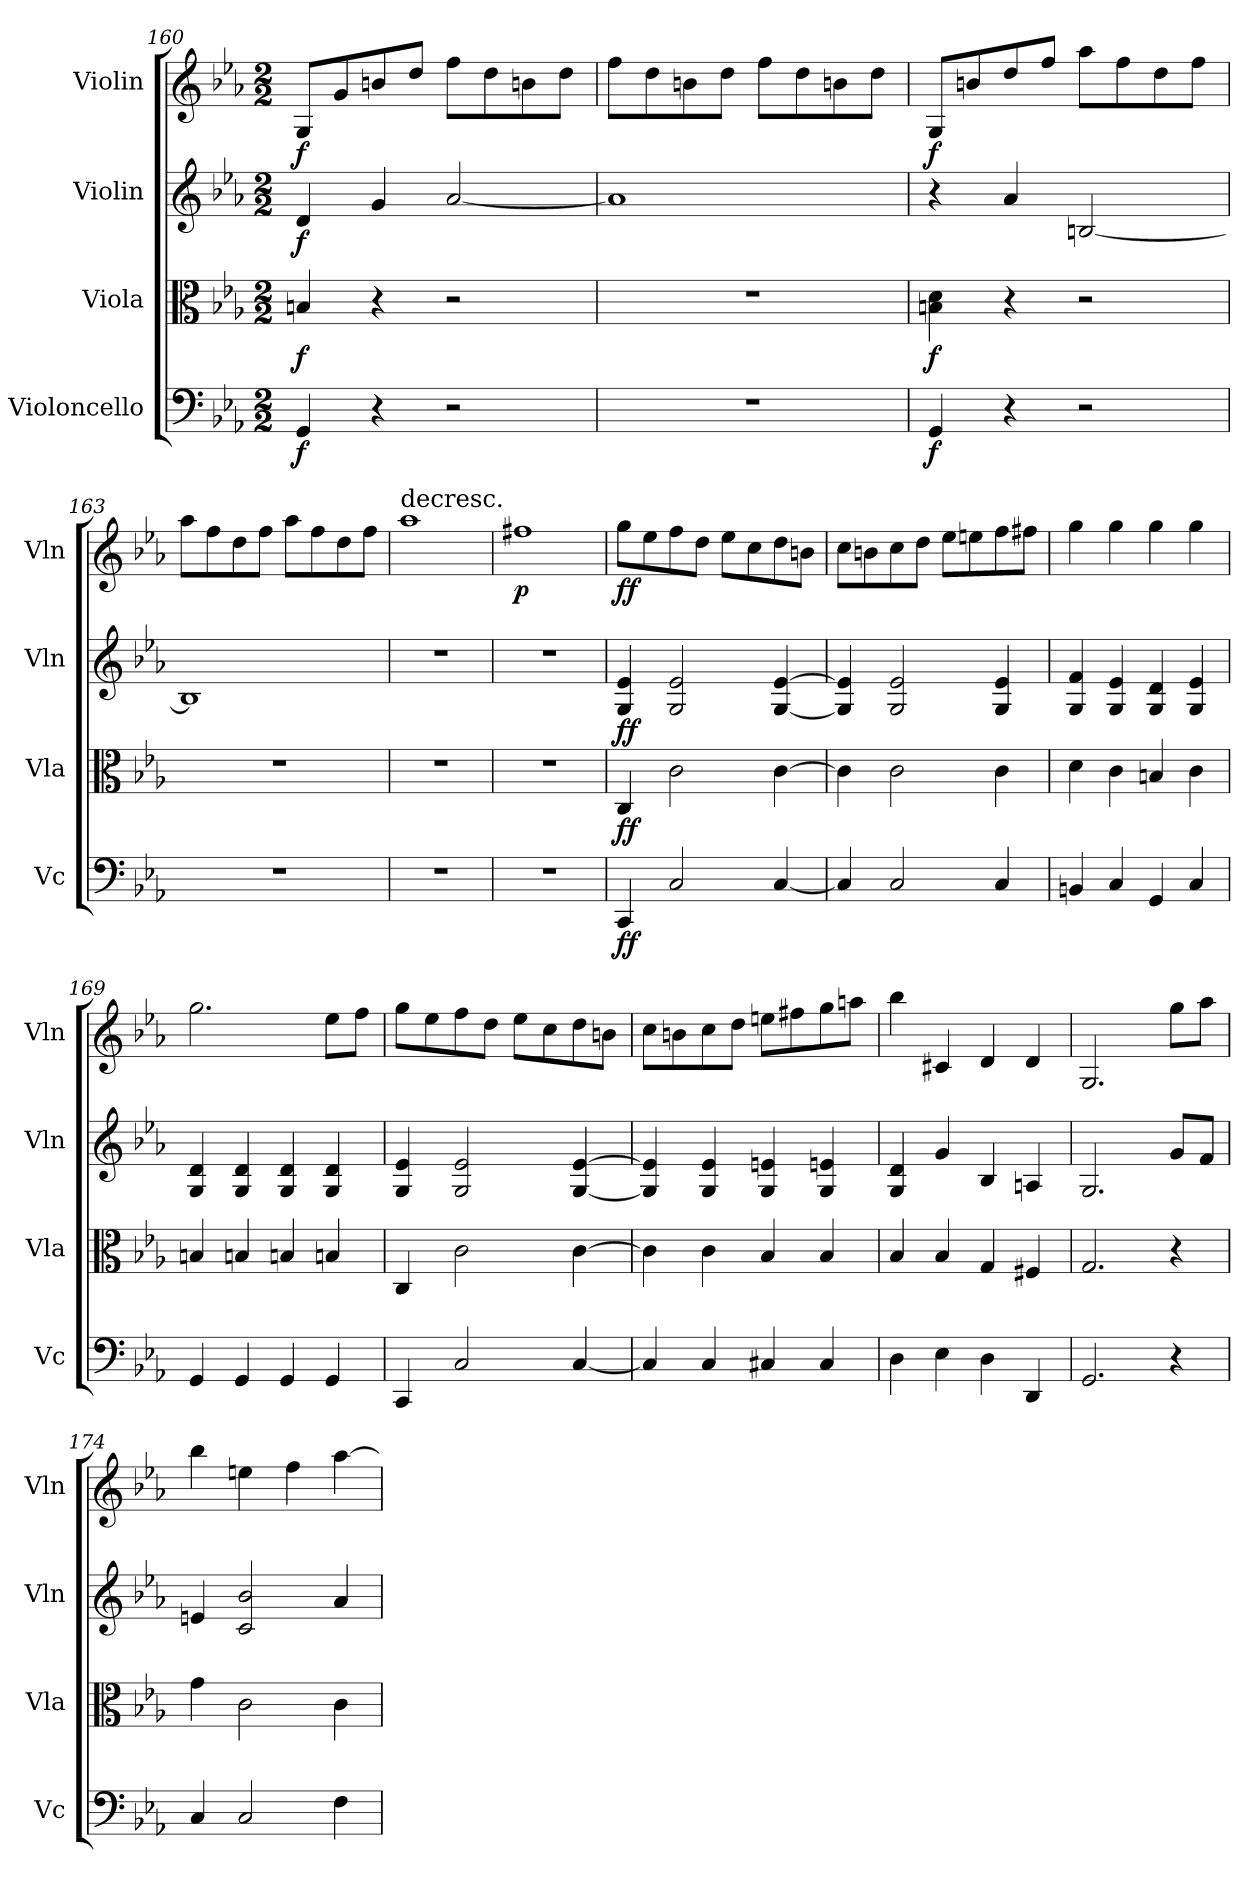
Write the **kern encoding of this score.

**kern	**dynam	**kern	**dynam	**kern	**dynam	**kern	**dynam
*part4	*part4	*part3	*part3	*part2	*part2	*part1	*part1
*staff4	*staff4	*staff3	*staff3	*staff2	*staff2	*staff1	*staff1
*I"Violoncello	*	*I"Viola	*	*I"Violin	*	*I"Violin	*
*I'Vc	*	*I'Vla	*	*I'Vln	*	*I'Vln	*
*clefF4	*	*clefC3	*	*clefG2	*	*clefG2	*
*k[b-e-a-]	*	*k[b-e-a-]	*	*k[b-e-a-]	*	*k[b-e-a-]	*
*M2/2	*	*M2/2	*	*M2/2	*	*M2/2	*
=160	=160	=160	=160	=160	=160	=160	=160
4GG/	f	4Bn/	f	4d/	f	8G/L	f
.	.	.	.	.	.	8g/	.
4r	.	4r	.	4g/	.	8bn/	.
.	.	.	.	.	.	8dd/J	.
2r	.	2r	.	[2a-/	.	8ff\L	.
.	.	.	.	.	.	8dd\	.
.	.	.	.	.	.	8bn\	.
.	.	.	.	.	.	8dd\J	.
=161	=161	=161	=161	=161	=161	=161	=161
1r	.	1r	.	1a-]	.	8ff\L	.
.	.	.	.	.	.	8dd\	.
.	.	.	.	.	.	8bn\	.
.	.	.	.	.	.	8dd\J	.
.	.	.	.	.	.	8ff\L	.
.	.	.	.	.	.	8dd\	.
.	.	.	.	.	.	8bn\	.
.	.	.	.	.	.	8dd\J	.
=162	=162	=162	=162	=162	=162	=162	=162
4GG/	f	4Bn\ 4d\	f	4r	.	8G/L	f
.	.	.	.	.	.	8bn/	.
4r	.	4r	.	4a-/	.	8dd/	.
.	.	.	.	.	.	8ff/J	.
2r	.	2r	.	[2Bn/	.	8aa-\L	.
.	.	.	.	.	.	8ff\	.
.	.	.	.	.	.	8dd\	.
.	.	.	.	.	.	8ff\J	.
=163	=163	=163	=163	=163	=163	=163	=163
1r	.	1r	.	1B]	.	8aa-\L	.
.	.	.	.	.	.	8ff\	.
.	.	.	.	.	.	8dd\	.
.	.	.	.	.	.	8ff\J	.
.	.	.	.	.	.	8aa-\L	.
.	.	.	.	.	.	8ff\	.
.	.	.	.	.	.	8dd\	.
.	.	.	.	.	.	8ff\J	.
=164	=164	=164	=164	=164	=164	=164	=164
!	!	!	!	!	!	!LO:TX:t=decresc.	!
1r	.	1r	.	1r	.	1aa-	.
=165	=165	=165	=165	=165	=165	=165	=165
1r	.	1r	.	1r	.	1ff#X	p
=166	=166	=166	=166	=166	=166	=166	=166
4CC/	ff	4C/	ff	4G/ 4e-/	ff	8gg\L	ff
.	.	.	.	.	.	8ee-\	.
2C/	.	2c\	.	2G/ 2e-/	.	8ff\	.
.	.	.	.	.	.	8dd\J	.
.	.	.	.	.	.	8ee-\L	.
.	.	.	.	.	.	8cc\	.
[4C/	.	[4c\	.	[4G/ [4e-/	.	8dd\	.
.	.	.	.	.	.	8bn\J	.
=167	=167	=167	=167	=167	=167	=167	=167
4C/]	.	4c\]	.	4G]/ 4e-]/	.	8cc\L	.
.	.	.	.	.	.	8bn\	.
2C/	.	2c\	.	2G/ 2e-/	.	8cc\	.
.	.	.	.	.	.	8dd\J	.
.	.	.	.	.	.	8ee-\L	.
.	.	.	.	.	.	8een\	.
4C/	.	4c\	.	4G/ 4e-/	.	8ff\	.
.	.	.	.	.	.	8ff#X\J	.
=168	=168	=168	=168	=168	=168	=168	=168
4BBn/	.	4d\	.	4G/ 4f/	.	4gg\	.
4C/	.	4c\	.	4G/ 4e-/	.	4gg\	.
4GG/	.	4Bn/	.	4G/ 4d/	.	4gg\	.
4C/	.	4c\	.	4G/ 4e-/	.	4gg\	.
=169	=169	=169	=169	=169	=169	=169	=169
4GG/	.	4Bn/	.	4G/ 4d/	.	2.gg\	.
4GG/	.	4Bn/	.	4G/ 4d/	.	.	.
4GG/	.	4Bn/	.	4G/ 4d/	.	.	.
4GG/	.	4Bn/	.	4G/ 4d/	.	8ee-\L	.
.	.	.	.	.	.	8ff\J	.
=170	=170	=170	=170	=170	=170	=170	=170
4CC/	.	4C/	.	4G/ 4e-/	.	8gg\L	.
.	.	.	.	.	.	8ee-\	.
2C/	.	2c\	.	2G/ 2e-/	.	8ff\	.
.	.	.	.	.	.	8dd\J	.
.	.	.	.	.	.	8ee-\L	.
.	.	.	.	.	.	8cc\	.
[4C/	.	[4c\	.	[4G/ [4e-/	.	8dd\	.
.	.	.	.	.	.	8bn\J	.
=171	=171	=171	=171	=171	=171	=171	=171
4C/]	.	4c\]	.	4G]/ 4e-]/	.	8cc\L	.
.	.	.	.	.	.	8bn\	.
4C/	.	4c\	.	4G/ 4e-/	.	8cc\	.
.	.	.	.	.	.	8dd\J	.
4C#X/	.	4B-/	.	4G/ 4en/	.	8een\L	.
.	.	.	.	.	.	8ff#X\	.
4C#/	.	4B-/	.	4G/ 4en/	.	8gg\	.
.	.	.	.	.	.	8aan\J	.
=172	=172	=172	=172	=172	=172	=172	=172
4D\	.	4B-/	.	4G/ 4d/	.	4bb-\	.
4E-\	.	4B-/	.	4g/	.	4c#X/	.
4D\	.	4G/	.	4B-/	.	4d/	.
4DD/	.	4F#X/	.	4An/	.	4d/	.
=173	=173	=173	=173	=173	=173	=173	=173
2.GG/	.	2.G/	.	2.G/	.	2.G/	.
4r	.	4r	.	8g/L	.	8gg\L	.
.	.	.	.	8f/J	.	8aa-\J	.
=174	=174	=174	=174	=174	=174	=174	=174
4C/	.	4g\	.	4en/	.	4bb-\	.
2C/	.	2c\	.	2c/ 2b-/	.	4een\	.
.	.	.	.	.	.	4ff\	.
4F\	.	4c\	.	4a-/	.	[4aa-\	.
=	=	=	=	=	=	=	=
*-	*-	*-	*-	*-	*-	*-	*-
